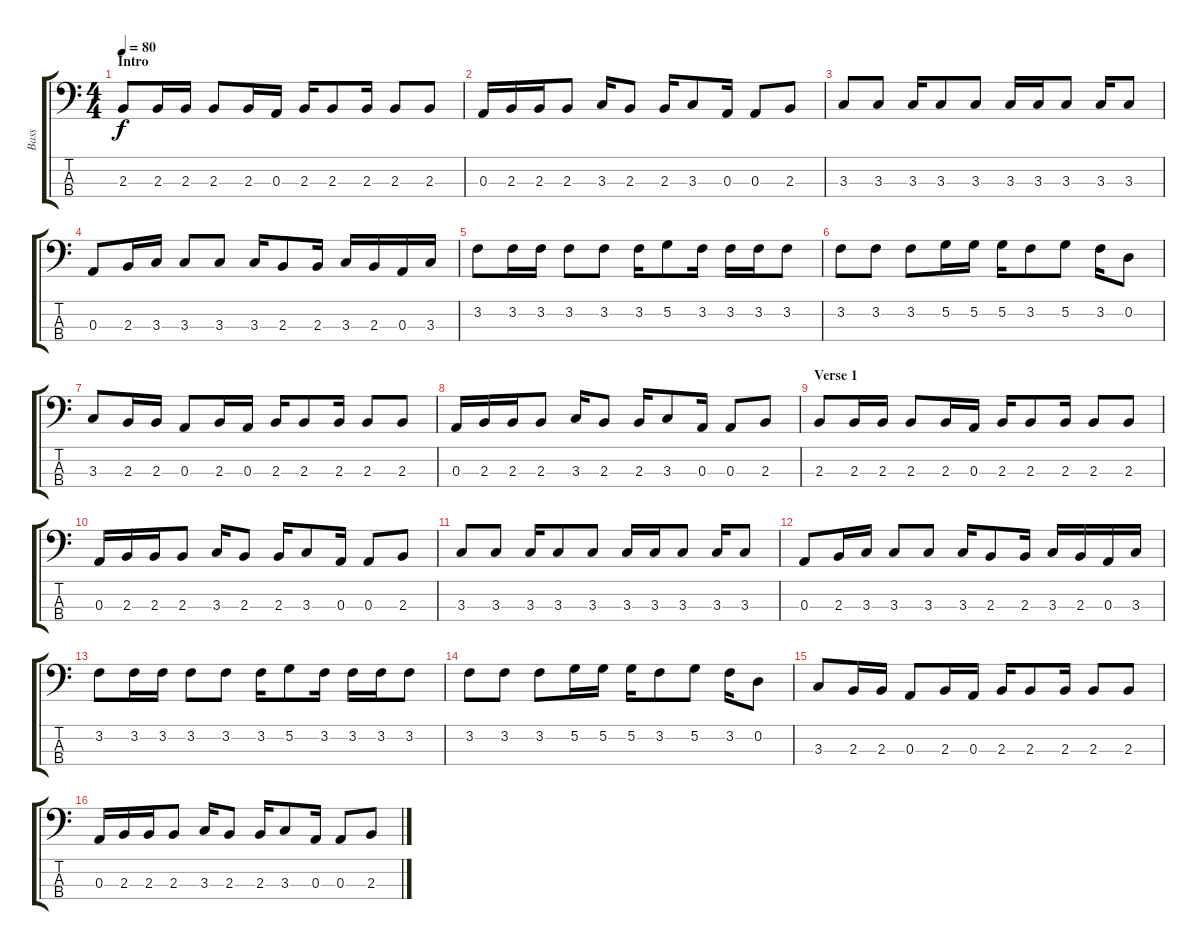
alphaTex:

\track ("Bass" "Bass") {instrument fretlessbass}
\staff {score tabs}
\tuning (G2 D2 A1 E1) {hide}
\ts (4 4)
\section ("" "Intro")
\tempo 80
\clef f4
\ks c
2.3.8{dy f instrument fretlessbass} 2.3.16 2.3.16 2.3.8 2.3.16 0.3.16 2.3.16 2.3.8 2.3.16 2.3.8 2.3.8 |
0.3.16 2.3.16 2.3.16 2.3.8 3.3.16 2.3.8 2.3.16 3.3.8 0.3.16 0.3.8 2.3.8 |
3.3.8 3.3.8 3.3.16 3.3.8 3.3.8 3.3.16 3.3.16 3.3.8 3.3.16 3.3.8 |
0.3.8 2.3.16 3.3.16 3.3.8 3.3.8 3.3.16 2.3.8 2.3.16 3.3.16 2.3.16 0.3.16 3.3.16 |
3.2.8 3.2.16 3.2.16 3.2.8 3.2.8 3.2.16 5.2.8 3.2.16 3.2.16 3.2.16 3.2.8 |
3.2.8 3.2.8 3.2.8 5.2.16 5.2.16 5.2.16 3.2.8 5.2.8 3.2.16 0.2.8 |
3.3.8 2.3.16 2.3.16 0.3.8 2.3.16 0.3.16 2.3.16 2.3.8 2.3.16 2.3.8 2.3.8 |
0.3.16 2.3.16 2.3.16 2.3.8 3.3.16 2.3.8 2.3.16 3.3.8 0.3.16 0.3.8 2.3.8 |
\section ("" "Verse 1")
2.3.8 2.3.16 2.3.16 2.3.8 2.3.16 0.3.16 2.3.16 2.3.8 2.3.16 2.3.8 2.3.8 |
0.3.16 2.3.16 2.3.16 2.3.8 3.3.16 2.3.8 2.3.16 3.3.8 0.3.16 0.3.8 2.3.8 |
3.3.8 3.3.8 3.3.16 3.3.8 3.3.8 3.3.16 3.3.16 3.3.8 3.3.16 3.3.8 |
0.3.8 2.3.16 3.3.16 3.3.8 3.3.8 3.3.16 2.3.8 2.3.16 3.3.16 2.3.16 0.3.16 3.3.16 |
3.2.8 3.2.16 3.2.16 3.2.8 3.2.8 3.2.16 5.2.8 3.2.16 3.2.16 3.2.16 3.2.8 |
3.2.8 3.2.8 3.2.8 5.2.16 5.2.16 5.2.16 3.2.8 5.2.8 3.2.16 0.2.8 |
3.3.8 2.3.16 2.3.16 0.3.8 2.3.16 0.3.16 2.3.16 2.3.8 2.3.16 2.3.8 2.3.8 |
0.3.16 2.3.16 2.3.16 2.3.8 3.3.16 2.3.8 2.3.16 3.3.8 0.3.16 0.3.8 2.3.8
